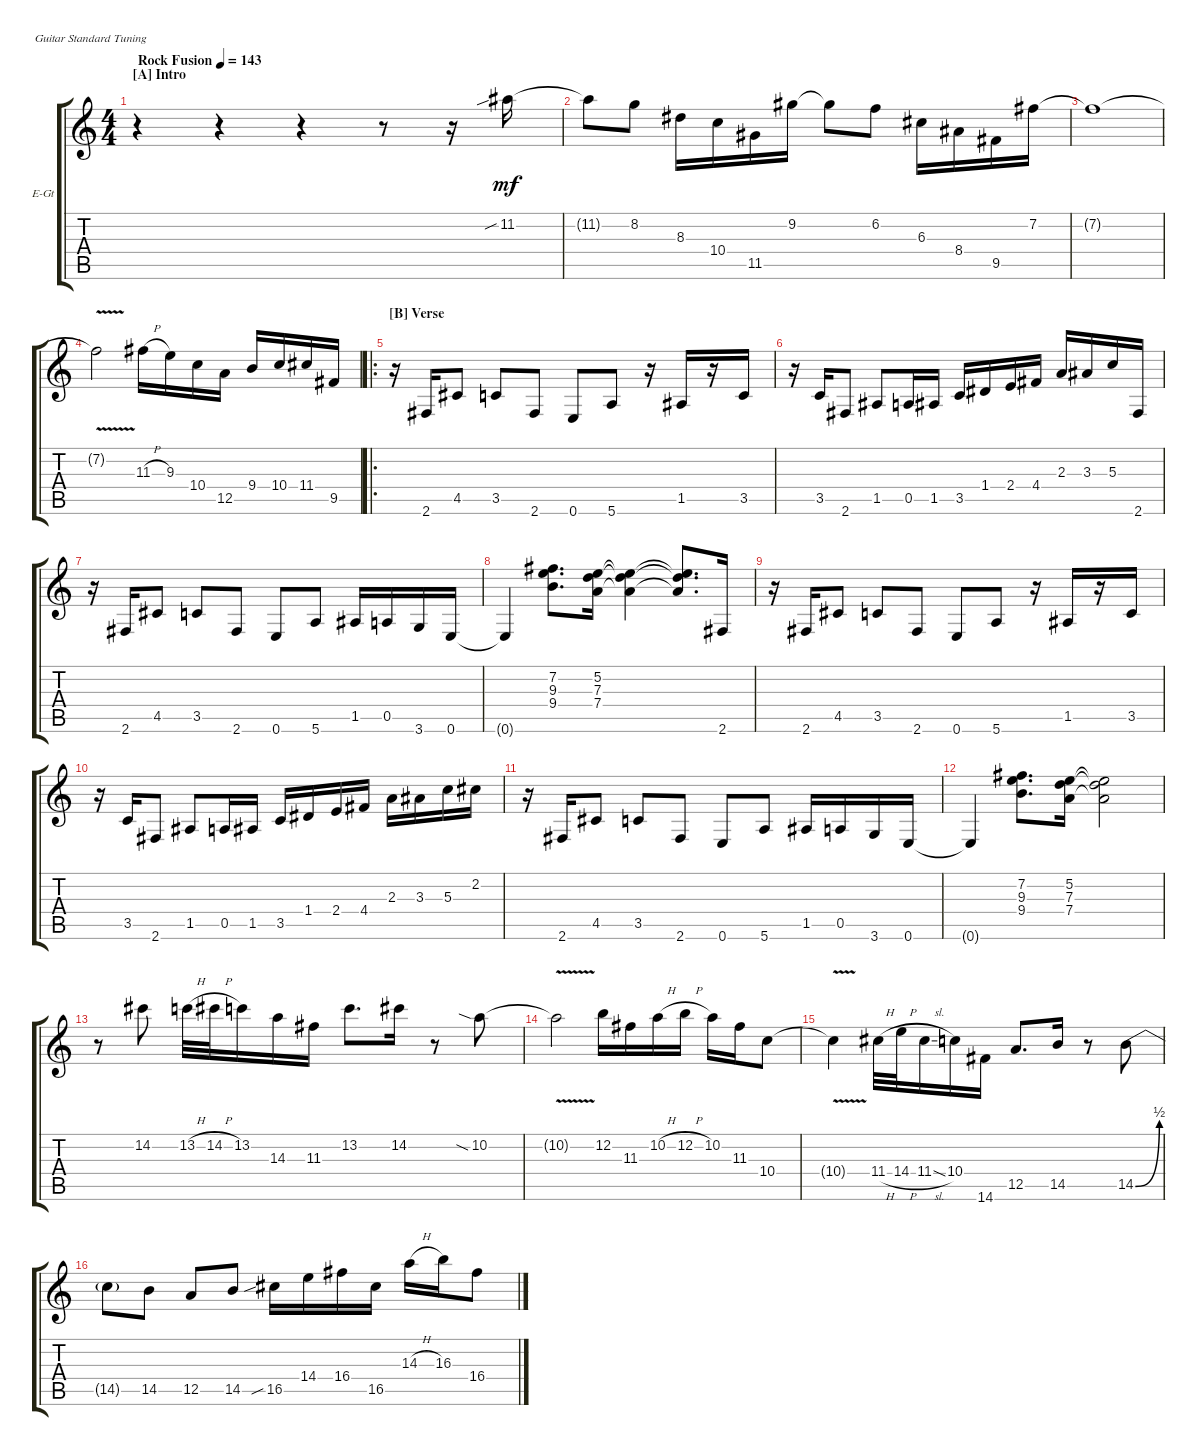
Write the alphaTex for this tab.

\defaultSystemsLayout 4
\bracketExtendMode groupsimilarinstruments
\firstSystemTrackNameOrientation horizontal
\otherSystemsTrackNameOrientation horizontal
\chordDiagramsInScore
\track ("Electric Guitar" "E-Gt") {instrument overdrivenguitar}
\staff {score tabs}
\tuning (E4 B3 G3 D3 A2 E2)
\ts (4 4)
\section ("A" "Intro")
\tempo (143 "Rock Fusion")
\clef g2
\ks c
r.4{dy mf instrument overdrivenguitar} r.4 r.4 r.8 r.16 11.2{sib acc #}.16 |
11.2{t acc #}.8 8.2.8 8.3{acc #}.16 10.4.16 11.5{acc #}.16 9.2{acc #}.16 9.2{t acc #}.8 6.2.8 6.3{acc #}.16 8.4{acc #}.16 9.5{acc #}.16 7.2{acc #}.16 |
7.2{t acc #}.1 |
7.2{v t acc #}.2 11.3{h acc #}.16 9.3.16 10.4.16 12.5.16 9.4.16 10.4.16 11.4{acc #}.16 9.5{acc #}.16 |
\ro
\section ("B" "Verse")
r.16 2.6{acc #}.16 4.5{acc #}.8 3.5.8 2.6{acc #}.8 0.6.8 5.6.8 r.16 1.5{acc #}.16 r.16 3.5.16 |
r.16 3.5.16 2.6{acc #}.8 1.5{acc #}.8 0.5.16 1.5{acc #}.16 3.5.16 1.4{acc #}.16 2.4.16 4.4{acc #}.16 2.3.16 3.3{acc #}.16 5.3.16 2.6{acc #}.16 |
r.16 2.6{acc #}.16 4.5{acc #}.8 3.5.8 2.6{acc #}.8 0.6.8 5.6.8 1.5{acc #}.16 0.5.16 3.6.16 0.6.16 |
0.6{t}.4 (9.4 9.3 7.2{acc #}).8{d} (7.4 7.3 5.2).16 (7.4{t} 7.3{t} 5.2{t}).4 (7.4{t} 7.3{t} 5.2{t}).8{d} 2.6{acc #}.16 |
r.16 2.6{acc #}.16 4.5{acc #}.8 3.5.8 2.6{acc #}.8 0.6.8 5.6.8 r.16 1.5{acc #}.16 r.16 3.5.16 |
r.16 3.5.16 2.6{acc #}.8 1.5{acc #}.8 0.5.16 1.5{acc #}.16 3.5.16 1.4{acc #}.16 2.4.16 4.4{acc #}.16 2.3.16 3.3{acc #}.16 5.3.16 2.2{acc #}.16 |
r.16 2.6{acc #}.16 4.5{acc #}.8 3.5.8 2.6{acc #}.8 0.6.8 5.6.8 1.5{acc #}.16 0.5.16 3.6.16 0.6.16 |
0.6{t}.4 (9.4 9.3 7.2{acc #}).8{d} (7.4 7.3 5.2).16 (7.4{t} 7.3{t} 5.2{t}).2 |
r.8 14.2{acc #}.8 13.2{h}.32 14.2{h acc #}.32 13.2.16 14.3.16 11.3{acc #}.16 13.2.8{d} 14.2{acc #}.16 r.8 10.2{sia}.8 |
10.2{v t}.2 12.2.16 11.3{acc #}.16 10.2{h}.16 12.2{h}.16 10.2.16 11.3{acc #}.16 10.4.8 |
10.4{v t}.4 11.4{h acc #}.32 14.4{h}.32 11.4{sl acc #}.16 10.4.16 14.6{acc #}.16 12.5.8{d} 14.5.16 r.8 14.5{be (bend 0 0 44.4 2)}.8 |
14.5{t}.8 14.5.8 12.5.8 14.5.8 16.5{sib acc #}.16 14.4.16 16.4{acc #}.16 16.5{acc #}.16 14.3{h}.16 16.3.16 16.4{acc #}.8
